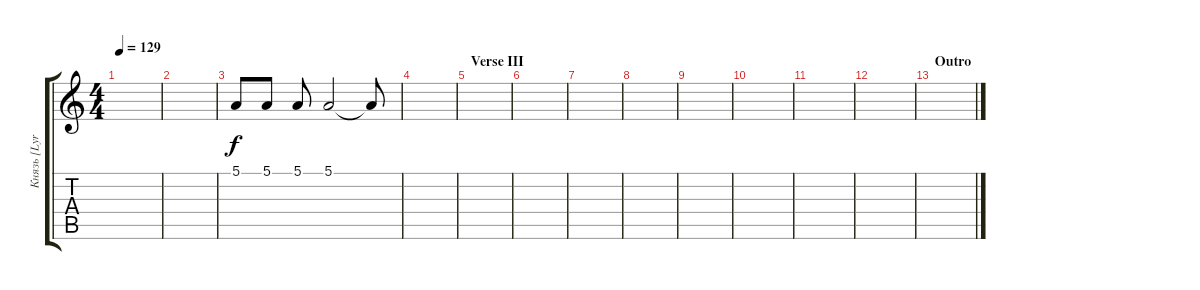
\track ("Князь [Lyrics I]" "Князь [Lyr") {instrument violin}
\staff {score tabs}
\tuning (E4 B3 G3 D3 A2 E2) {hide}
\ts (4 4)
\tempo 129
\clef g2
\ks c
|
|
5.1.8 5.1.8 5.1.8 5.1.2 5.1{t}.8 |
|
\section ("" "Verse III")
|
|
|
|
|
|
|
|
\section ("" "Outro")
